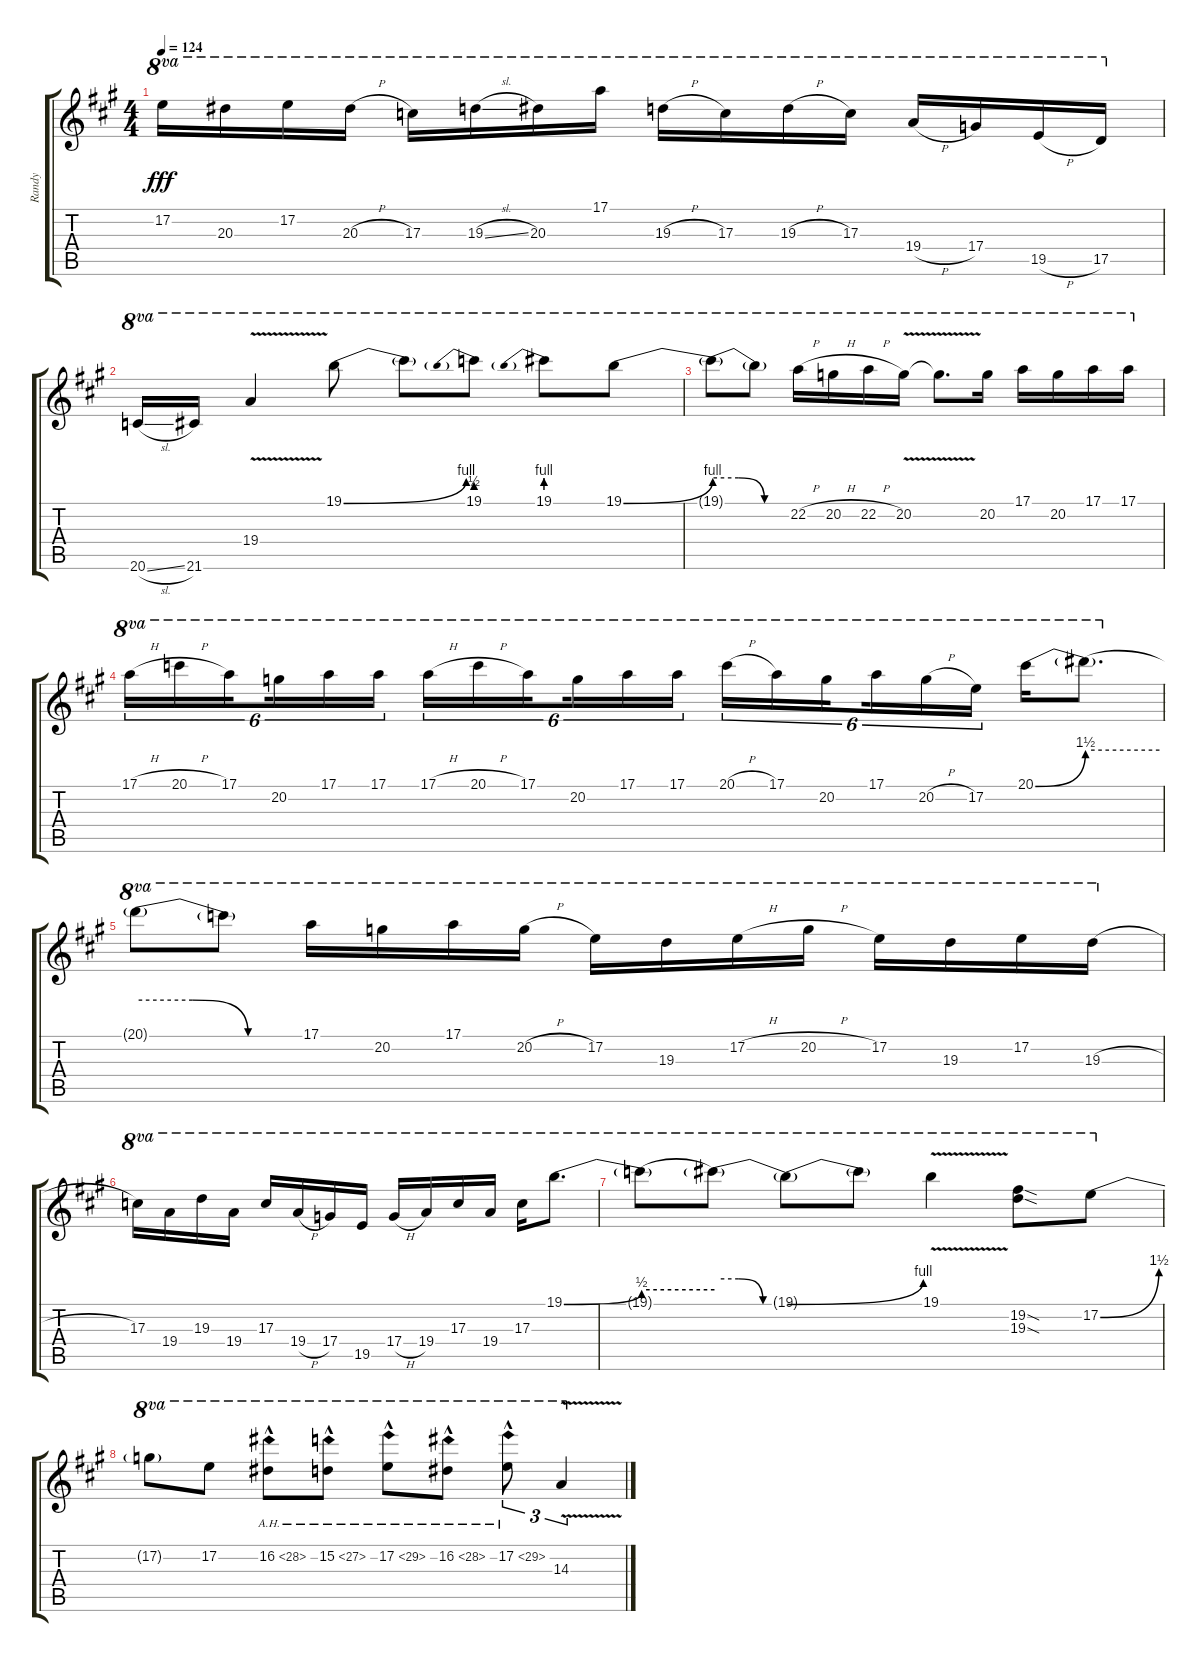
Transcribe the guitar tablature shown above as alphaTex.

\track ("Randy" "Randy") {instrument distortionguitar}
\staff {score tabs}
\tuning (E4 B3 G3 D3 A2 E2) {hide}
\ts (4 4)
\tempo 124
\clef g2
\ks a
17.2.16{ot 8va dy fff} 20.3.16{ot 8va} 17.2.16{ot 8va} 20.3{h}.16{ot 8va} 17.3.16{ot 8va} 19.3{sl}.16{ot 8va} 20.3.16{ot 8va} 17.1.16{ot 8va} 19.3{h}.16{ot 8va} 17.3.16{ot 8va} 19.3{h}.16{ot 8va} 17.3.16{ot 8va} 19.4{h}.16{ot 8va} 17.4.16{ot 8va} 19.5{h}.16{ot 8va} 17.5.16{ot 8va} |
20.6{sl}.16{ot 8va} 21.6.16{ot 8va} 19.4{v}.4{ot 8va} 19.1{be (bend 0 0 60 4)}.8{ot 8va} 19.1{t}.8{ot 8va} 19.1{be (prebend 0 2 60 2)}.8{ot 8va} 19.1{be (prebend 0 4 60 4)}.8{ot 8va} 19.1{be (bend 0 0 60 4)}.8{ot 8va} |
19.1{be (custom 0 4 20 4 40 0 60 0) t}.8{ot 8va} 19.1{t}.8{ot 8va} 22.2{h}.16{ot 8va} 20.2{h}.16{ot 8va} 22.2{h}.16{ot 8va} 20.2{v}.16{ot 8va} 20.2{v t}.8{d ot 8va} 20.2.16{ot 8va} 17.1.16{ot 8va} 20.2.16{ot 8va} 17.1.16{ot 8va} 17.1.16{ot 8va} |
17.1{h}.16{tu (6 4) ot 8va} 20.1{h}.16{tu (6 4) ot 8va} 17.1.16{tu (6 4) ot 8va beam splitsecondary} 20.2.16{tu (6 4) ot 8va} 17.1.16{tu (6 4) ot 8va} 17.1.16{tu (6 4) ot 8va} 17.1{h}.16{tu (6 4) ot 8va} 20.1{h}.16{tu (6 4) ot 8va} 17.1.16{tu (6 4) ot 8va beam splitsecondary} 20.2.16{tu (6 4) ot 8va} 17.1.16{tu (6 4) ot 8va} 17.1.16{tu (6 4) ot 8va} 20.1{h}.16{tu (6 4) ot 8va} 17.1.16{tu (6 4) ot 8va} 20.2.16{tu (6 4) ot 8va beam splitsecondary} 17.1.16{tu (6 4) ot 8va} 20.2{h}.16{tu (6 4) ot 8va} 17.2.16{tu (6 4) ot 8va} 20.1{be (bend 0 0 60 6)}.16{ot 8va} 20.1{be (hold 0 6 60 6) t}.8{d ot 8va} |
20.1{be (custom 0 6 20 6 40 0 60 0) t}.8{ot 8va} 20.1{t}.8{ot 8va} 17.1.16{ot 8va} 20.2.16{ot 8va} 17.1.16{ot 8va} 20.2{h}.16{ot 8va} 17.2.16{ot 8va} 19.3.16{ot 8va} 17.2{h}.16{ot 8va} 20.2{h}.16{ot 8va} 17.2.16{ot 8va} 19.3.16{ot 8va} 17.2.16{ot 8va} 19.3{h}.16{ot 8va} |
17.3.16{ot 8va} 19.4.16{ot 8va} 19.3.16{ot 8va} 19.4.16{ot 8va} 17.3.16{ot 8va} 19.4{h}.16{ot 8va} 17.4.16{ot 8va} 19.5.16{ot 8va} 17.4{h}.16{ot 8va} 19.4.16{ot 8va} 17.3.16{ot 8va} 19.4.16{ot 8va} 17.3.16{ot 8va} 19.1{be (bend 0 0 60 2)}.8{d ot 8va} |
19.1{be (hold 0 2 60 2) t}.8{ot 8va} 19.1{be (custom 0 4 20 4 40 0 60 0) t}.8{ot 8va} 19.1{be (bend 0 0 60 4) t}.8{ot 8va} 19.1{t}.8{ot 8va} 19.1{v}.4{ot 8va} (19.2{sod} 19.3{sod}).8{ot 8va} 17.2{be (bend 0 0 60 6)}.8{ot 8va} |
17.2{t}.8{ot 8va} 17.2.8{ot 8va} 16.2{ah 12 hac}.8{ot 8va} 15.2{ah 12 hac}.8{ot 8va} 17.2{ah 12 hac}.8{ot 8va} 16.2{ah 12 hac}.8{ot 8va} 17.2{ah 12 hac}.8{tu (3 2) ot 8va} 14.3{v}.4{tu (3 2) ot 8va}
